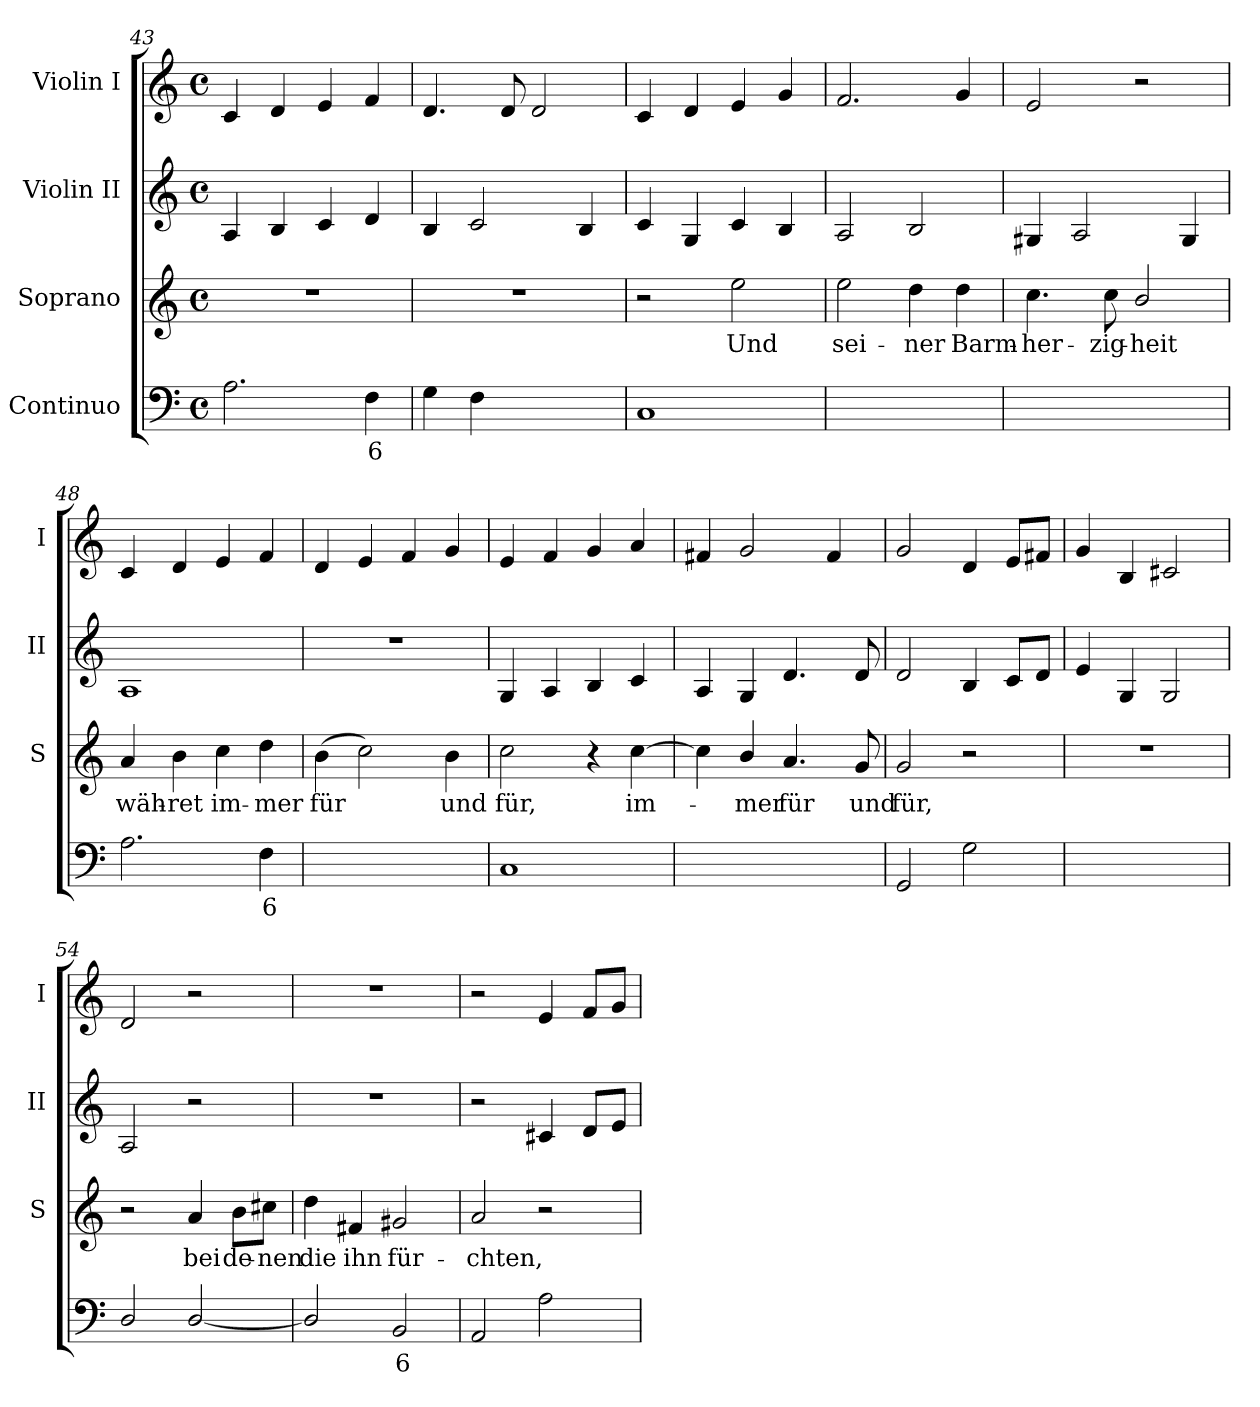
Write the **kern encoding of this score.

**kern	**text	**text	**kern	**text	**kern	**kern
*part4	*part4	*part4	*part3	*part3	*part2	*part1
*staff4	*staff4	*staff4	*staff3	*staff3	*staff2	*staff1
*I"Continuo	*	*	*I"Soprano	*	*I"Violin II	*I"Violin I
*	*	*	*I'S	*	*I'II	*I'I
*clefF4	*	*	*clefG2	*	*clefG2	*clefG2
*k[]	*	*	*k[]	*	*k[]	*k[]
*C:	*	*	*C:	*	*C:	*C:
*M4/4	*	*	*M4/4	*	*M4/4	*M4/4
*met(c)	*	*	*met(c)	*	*met(c)	*met(c)
=43	=43	=43	=43	=43	=43	=43
2.A	.	.	1r	.	4A	4c
.	.	.	.	.	4B	4d
.	.	.	.	.	4c	4e
!	!LO:LY:b	!	!	!	!	!
4F	6	.	.	.	4d	4f
=44	=44	=44	=44	=44	=44	=44
4G	.	.	1r	.	4B	4.d
4F	.	.	.	.	2c	.
.	.	.	.	.	.	8d
!	!LO:LY:b	!	!	!	!	!
[4Gyy	4	.	.	.	.	2d
!	!LO:LY:b	!	!	!	!	!
4Gyy]	3	.	.	.	4B	.
=45	=45	=45	=45	=45	=45	=45
1C	.	.	2r	.	4c	4c
.	.	.	.	.	4G	4d
!	!	!	!	!LO:LY:b	!	!
.	.	.	2ee	Und	4c	4e
.	.	.	.	.	4B	4g
=46	=46	=46	=46	=46	=46	=46
!	!LO:LY:b	!	!	!LO:LY:b	!	!
[2Dyy	9	.	2ee	sei-	2A	2.f
!	!LO:LY:b	!	!	!LO:LY:b	!	!
2Dyy]	8	.	4dd	-ner	2B	.
!	!	!	!	!LO:LY:b	!	!
.	.	.	4dd	Barm-	.	4g
=47	=47	=47	=47	=47	=47	=47
!	!LO:LY:b	!	!	!LO:LY:b	!	!
[4Eyy	6	.	4.cc	-her-	4G#X	2e
!	!	!LO:LY:b	!	!	!	!
4Eyy_	.	4	.	.	2A	.
!	!	!	!	!LO:LY:b	!	!
.	.	.	8cc	-zig-	.	.
!	!LO:LY:b	!	!	!LO:LY:b	!	!
4Eyy_	5	.	2b/	-heit	.	2r
4Eyy]	.	.	.	.	4G#	.
=48	=48	=48	=48	=48	=48	=48
!	!	!	!	!LO:LY:b	!	!
2.A	.	.	4a	wäh-	1A	4c
!	!	!	!	!LO:LY:b	!	!
.	.	.	4b	-ret	.	4d
!	!	!	!	!LO:LY:b	!	!
.	.	.	4cc	im-	.	4e
!	!LO:LY:b	!	!	!LO:LY:b	!	!
4F	6	.	4dd	-mer	.	4f
!!LO:LB:g=z
=49	=49	=49	=49	=49	=49	=49
!	!LO:LY:b	!	!	!LO:LY:b	!	!
[4Gyy	3	.	(>4b	für	1r	4d
!	!LO:LY:b	!	!	!	!	!
2Gyy_	4	.	2cc)	.	.	4e
.	.	.	.	.	.	4f
!	!LO:LY:b	!	!	!LO:LY:b	!	!
4Gyy]	3	.	4b	und	.	4g
=50	=50	=50	=50	=50	=50	=50
!	!	!	!	!LO:LY:b	!	!
1C	.	.	2cc	für,	4G	4e
.	.	.	.	.	4A	4f
.	.	.	4r	.	4B	4g
!	!	!	!	!LO:LY:b	!	!
.	.	.	[4cc	im-	4c	4a
=51	=51	=51	=51	=51	=51	=51
!	!LO:LY:b	!	!	!	!	!
[4Dyy	7	.	4cc]	.	4A	4f#X
!	!LO:LY:b	!LO:LY:b	!	!LO:LY:b	!	!
2Dyy_	6	4	4b/	mer	4G	2g
!	!	!	!	!LO:LY:b	!	!
.	.	.	4.a	für	4.d	.
4Dyy]	.	.	.	.	.	4f#
!	!	!	!	!LO:LY:b	!	!
.	.	.	8g	und	8d	.
=52	=52	=52	=52	=52	=52	=52
!	!	!	!	!LO:LY:b	!	!
2GG	.	.	2g	für,	2d	2g
2G	.	.	2r	.	4B	4d
.	.	.	.	.	8cL	8eL
.	.	.	.	.	8dJ	8f#XJ
=53	=53	=53	=53	=53	=53	=53
[2Eyy	.	.	1r	.	4e	4g
.	.	.	.	.	4G	4B
!	!LO:LY:b	!	!	!	!	!
2Eyy]	6	.	.	.	2G	2c#X
=54	=54	=54	=54	=54	=54	=54
2D/	.	.	2r	.	2A	2d
!	!	!	!	!LO:LY:b	!	!
[2D/	.	.	4a	bei	2r	2r
!	!	!	!	!LO:LY:b	!	!
.	.	.	8b\L	de-	.	.
!	!	!	!	!LO:LY:b	!	!
.	.	.	8cc#X\J	-nen	.	.
=55	=55	=55	=55	=55	=55	=55
!	!	!	!	!LO:LY:b	!	!
2D/]	.	.	4dd	die	1r	1r
!	!	!	!	!LO:LY:b	!	!
.	.	.	4f#X	ihn	.	.
!	!LO:LY:b	!	!	!LO:LY:b	!	!
2BB	6	.	2g#X	für-	.	.
=56	=56	=56	=56	=56	=56	=56
!	!	!	!	!LO:LY:b	!	!
2AA	.	.	2a	-chten,	2r	2r
2A	.	.	2r	.	4c#X	4e
.	.	.	.	.	8dL	8fL
.	.	.	.	.	8eJ	8gJ
=	=	=	=	=	=	=
*-	*-	*-	*-	*-	*-	*-
